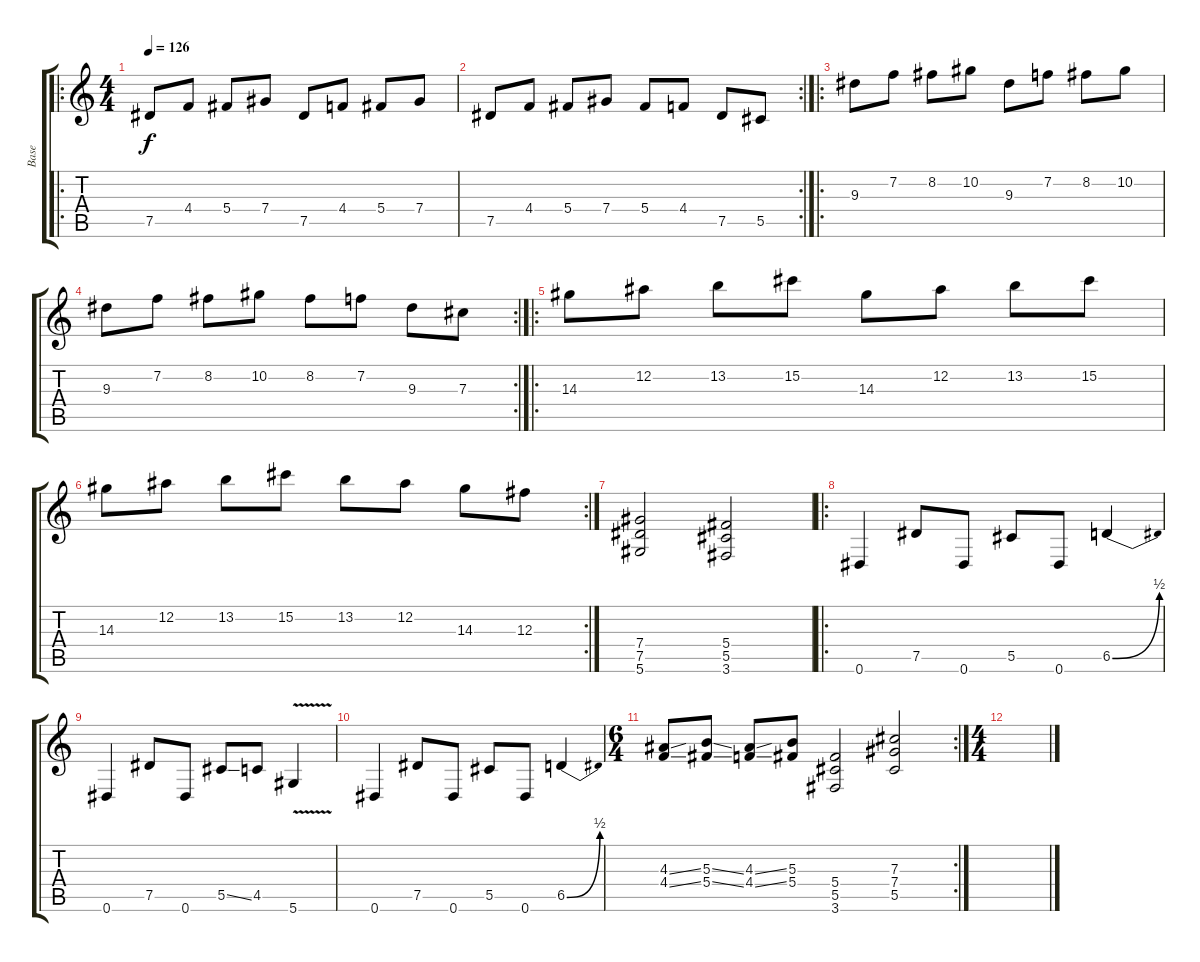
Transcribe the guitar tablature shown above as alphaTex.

\track ("Base" "Base") {instrument distortionguitar}
\staff {score tabs}
\tuning (Eb4 Bb3 Gb3 Db3 Ab2 Eb2) {hide}
\ro
\ts (4 4)
\tempo 126
\clef g2
\ks c
7.5.8{dy f} 4.4.8 5.4.8 7.4.8 7.5.8 4.4.8 5.4.8 7.4.8 |
\rc 2
7.5.8 4.4.8 5.4.8 7.4.8 5.4.8 4.4.8 7.5.8 5.5.8 |
\ro
9.3.8 7.2.8 8.2.8 10.2.8 9.3.8 7.2.8 8.2.8 10.2.8 |
\rc 2
9.3.8 7.2.8 8.2.8 10.2.8 8.2.8 7.2.8 9.3.8 7.3.8 |
\ro
14.3.8 12.2.8 13.2.8 15.2.8 14.3.8 12.2.8 13.2.8 15.2.8 |
\rc 2
14.3.8 12.2.8 13.2.8 15.2.8 13.2.8 12.2.8 14.3.8 12.3.8 |
(7.4 7.5 5.6).2 (5.4 5.5 3.6).2 |
\ro
0.6.4 7.5.8 0.6.8 5.5.8 0.6.8 6.5{be (bend 0 0 60 2)}.4 |
0.6.4 7.5.8 0.6.8 5.5{ss}.8 4.5.8 5.6{v}.4 |
0.6.4 7.5.8 0.6.8 5.5.8 0.6.8 6.5{be (bend 0 0 60 2)}.4 |
\rc 2
\ts (6 4)
(4.3{ss} 4.4{ss}).8 (5.3{ss} 5.4{ss}).8 (4.3{ss} 4.4{ss}).8 (5.3 5.4).8 (5.4 5.5 3.6).2 (7.3 7.4 5.5).2 |
\ts (4 4)
